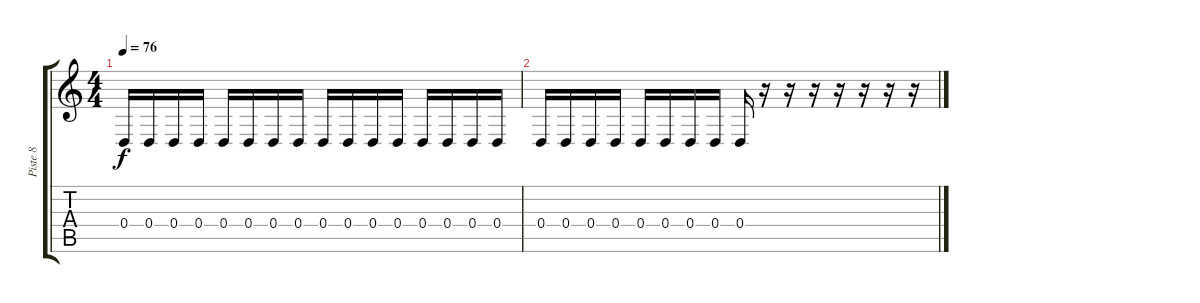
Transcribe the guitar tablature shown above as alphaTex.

\track ("Piste 8" "Piste 8") {instrument melodictom}
\staff {score tabs}
\tuning (E4 B3 G3 D3 A2 E2) {hide}
\ts (4 4)
\tempo 76
\clef g2
\ks c
0.4.16{dy f volume 13} 0.4.16 0.4.16 0.4.16 0.4.16 0.4.16 0.4.16 0.4.16 0.4.16 0.4.16 0.4.16 0.4.16 0.4.16 0.4.16 0.4.16 0.4.16 |
0.4.16 0.4.16 0.4.16 0.4.16 0.4.16 0.4.16 0.4.16 0.4.16 0.4.16 r.16 r.16 r.16 r.16 r.16 r.16 r.16
